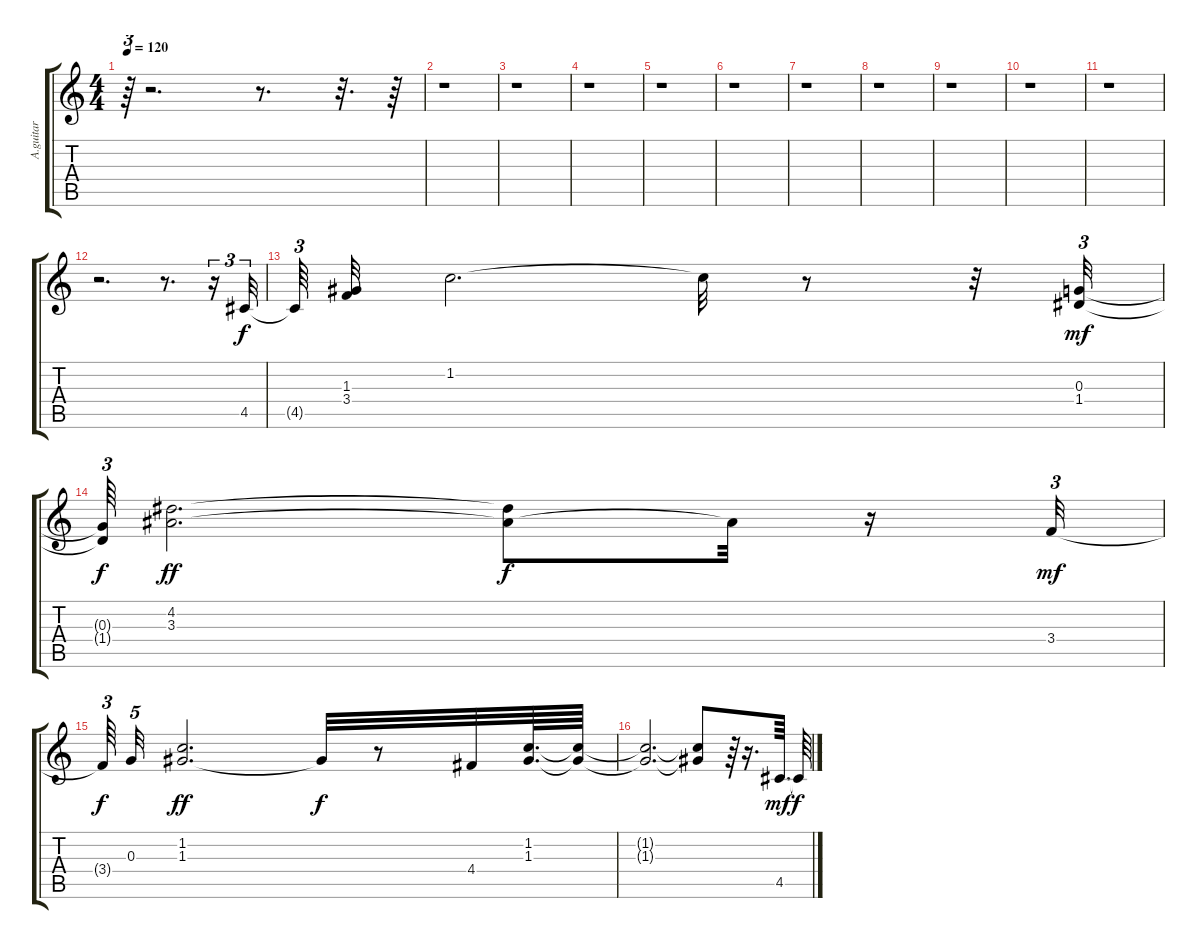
\track ("A.guitar                            " "A.guitar  ") {instrument acousticguitarsteel}
\staff {score tabs}
\tuning (E4 B3 G3 D3 A2 E2) {hide}
\ts (4 4)
\tempo 120
\clef g2
\ks c
r.64{tu (3 2) dy f} r.2{d} r.8{d} r.32{d} r.64 |
r.1 |
r.1 |
r.1 |
r.1 |
r.1 |
r.1 |
r.1 |
r.1 |
r.1 |
r.1 |
r.2{d} r.8{d} r.16{tu (3 2)} 4.5.32{tu (3 2)} |
4.5{t}.64{tu (3 2)} (1.3 3.4).32 1.2.2{d} 1.2{t}.32 r.8 r.32 (0.3 1.4).32{tu (3 2) dy mf} |
(0.3{t} 1.4{t}).64{tu (3 2) dy f} (4.2 3.3).2{d dy ff} (4.2{t} 3.3{t}).8{dy f} 3.3{t}.32 r.16 3.4.32{tu (3 2) dy mf} |
3.4{t}.64{tu (3 2) dy f} 0.3.32{tu (5 4)} (1.2 1.3).2{d dy ff} 1.3{t}.32{dy f} r.8 4.4.32 (1.2 1.3).64{d} (1.2{t} 1.3{t}).64 |
(1.2{t} 1.3{t}).2{d} (1.2{t} 1.3{t}).8 r.64 r.16{d} 4.5.64{d dy mf} 4.5{t}.64{dy f}
